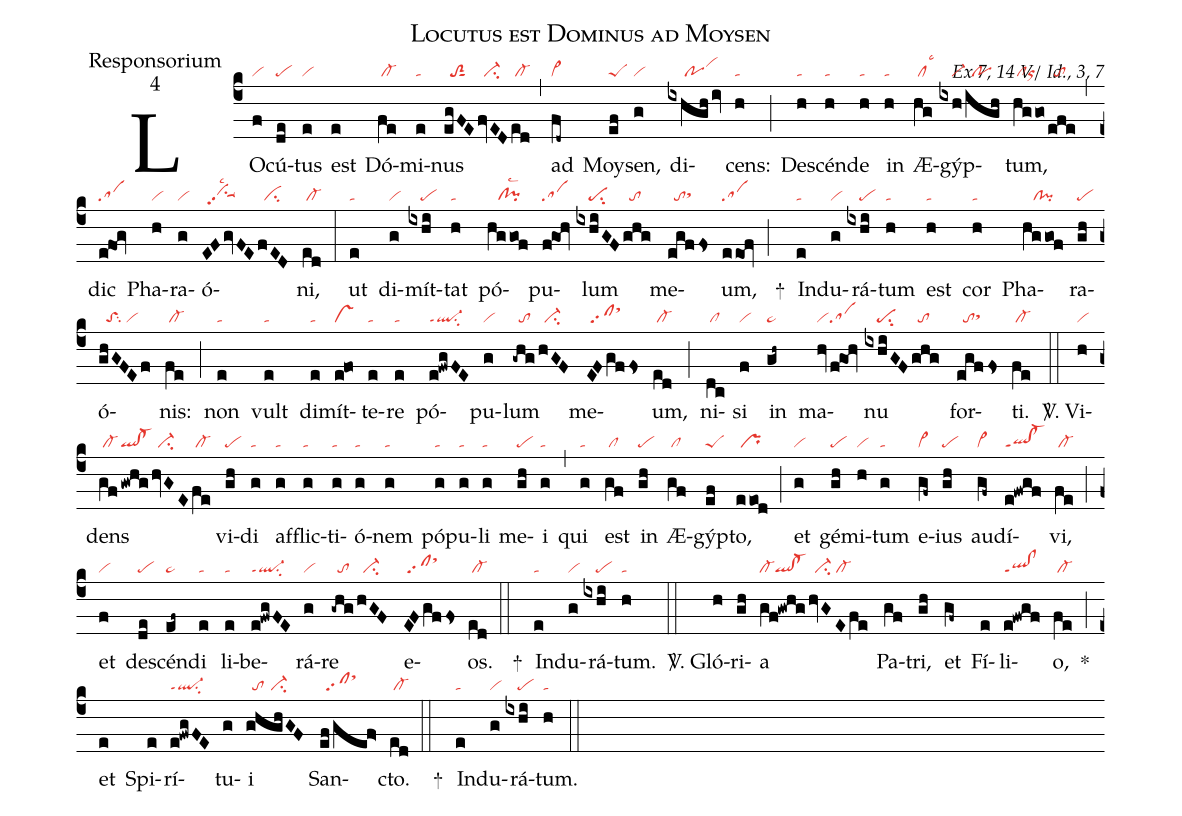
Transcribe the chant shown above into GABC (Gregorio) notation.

name:Locutus est Dominus ad Moysen;
office-part:Responsorium;
mode:4;
commentary:Ex 7, 14 V/ Id., 3, 7;
nabc-lines:1;
%%
(c4)LO(f|vi)cú(de|pe)tus(e|vi) est(e) Dó(fe|/cl-)mi(e|ta)nus(egFE|//toS2sut1|fvED|//ci-|ed|/cl-) (,) ad(fd~|cl~) Moy(ef|peS)sen,(g|vi) di(ixhgh/iv|/////povihj)cens:(h|ta) (;) De(h|ta)scén(h|ta)de(h|ta) in(h|ta) Æ(hg|/cllsc3)gýp(ixh|////vi-|/igh|//po)tum,(hggo|/clor|/efe|//to) (,) dic(e!fog|sa) Pha(h|vi)ra(g|vi)ó(EFgvFE|//vihhpp2su1suu1lsc2|fED|//ci)ni,(ed|/cl-) (:) ut(e|ta) di(g|vi)mít(ixhi|////pe)tat(h|ta) pó(hggof|///cl!pilsc2)pu(f!goh|sa)lum(ixhiGF|////pesu2|ghg|//to) me(egffs|//tosthh)um,(eeof|sa) (;)
+() In(e|ta)du(g|vi)rá(ixhi|////pe)tum(h|ta) est(h|ta) cor(h|ta) Pha(hggof|///cl!pi)ra(gh|pe)ó(ghGFEf|//toSsu2/vi)nis:(fe|/cl-) (;) non(e|ta) vult(e|ta) di(e|ta)mít(e!fo|vs)te(e|ta)re(e|ta) pó(e!fwgFE|ql-ppt1su2)pu(g|vi)lum(-ghg|//to|hGF|//ci-) me(EFgffs|/sfsthk)um,(ed|/cl-) (;) ni(dc|/cl)si(f|vi) in(gh~|pe~) ma(hv|vi|/f!goh|sa)nu(ixhiGF|////pesu2|ghg|//to) for(egffs|//tosthh)ti.(fe|/cl-) (::)

<sp>V/</sp>. Vi(h|vi)dens(gf|/cl-|!gwhg|ql!cl-|/hvGE|//ci-|fe|/cl-) vi(gh|pe)di(g|ta) af(g|ta)flic(g|ta)ti(g|ta)ó(g|ta)nem(g|ta) pó(g|ta)pu(g|ta)li(g|ta) me(gh|pe)i(g|ta) (,) qui(g|ta) est(gf|/cl) in(gh|pe) Æ(gf|/cl)gýp(ef|peS)to,(eeod|/pr) (;) et(g|vi) gé(gh|pe)mi(h|vi)tum(g|ta) e(gf~|cl~)ius(gh|pe) au(gf~|cl~)dí(e!fwgf|ql!cl-ppt1)vi,(fe|/cl-) (;) et(f|vi) de(de|pe)scén(ef~|pe~)di(e|ta) li(e|ta)be(e!fwgFE|ql-ppt1su2)rá(g|vi)re(-ghg|//to|hGF|//ci-) e(EFgffs|/sfsthk)os.(ed|/cl-) (::)
+() In(e|ta)du(g|vi)rá(ixhi|////pe)tum.(h|ta) (::)

<sp>V/</sp>. Gló(h)ri(gh)a(gf!gwhg|cl-ql!cl-|hvGEfe|//ci-/cl-) Pa(gf)tri,(gh)
et(gf~) Fí(e)li(e!fwgf|ql!clppt1)o,(fe|/cl-) *(;)
et(e) Spi(e)rí(e!fwgFE|ql-ppt1su2)tu(g)i(ghghGF|//to//ci-) San(ef/gef>|//sfsthk)cto.(ed|/cl-) (::)
+() In(e|ta)du(g|vi)rá(ixhi|////pe)tum.(h|ta) (::)
